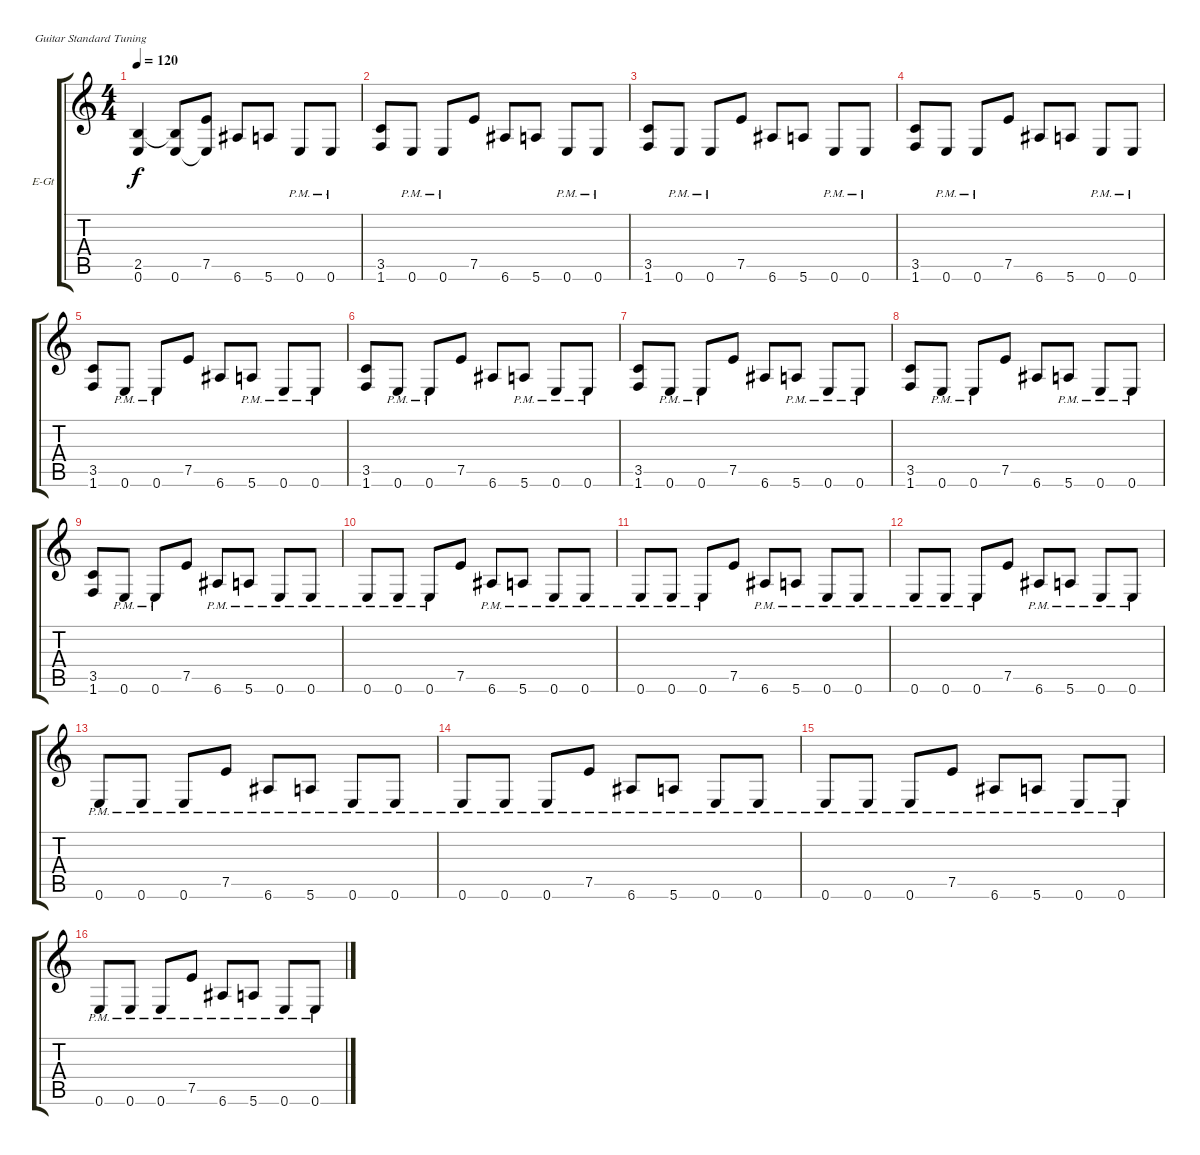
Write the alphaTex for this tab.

\bracketExtendMode groupsimilarinstruments
\firstSystemTrackNameOrientation horizontal
\otherSystemsTrackNameOrientation horizontal
\track ("James Rythm 2" "E-Gt") {instrument distortionguitar}
\staff {score tabs}
\tuning (E4 B3 G3 D3 A2 E2)
\ts (4 4)
\tempo 120
\clef g2
\ks c
(2.5 0.6).4{dy f} (2.5{t} 0.6).8 (7.5 0.6{t}).8 6.6.8 5.6.8 0.6{pm}.8 0.6{pm}.8 |
(3.5 1.6).8 0.6{pm}.8 0.6{pm}.8 7.5.8 6.6.8 5.6.8 0.6{pm}.8 0.6{pm}.8 |
(3.5 1.6).8 0.6{pm}.8 0.6{pm}.8 7.5.8 6.6.8 5.6.8 0.6{pm}.8 0.6{pm}.8 |
(3.5 1.6).8 0.6{pm}.8 0.6{pm}.8 7.5.8 6.6.8 5.6.8 0.6{pm}.8 0.6{pm}.8 |
(3.5 1.6).8 0.6{pm}.8 0.6{pm}.8 7.5.8 6.6.8 5.6{pm}.8 0.6{pm}.8 0.6{pm}.8 |
(3.5 1.6).8 0.6{pm}.8 0.6{pm}.8 7.5.8 6.6.8 5.6{pm}.8 0.6{pm}.8 0.6{pm}.8 |
(3.5 1.6).8 0.6{pm}.8 0.6{pm}.8 7.5.8 6.6.8 5.6{pm}.8 0.6{pm}.8 0.6{pm}.8 |
(3.5 1.6).8 0.6{pm}.8 0.6{pm}.8 7.5.8 6.6.8 5.6{pm}.8 0.6{pm}.8 0.6{pm}.8 |
(3.5 1.6).8 0.6{pm}.8 0.6{pm}.8 7.5.8 6.6{pm}.8 5.6{pm}.8 0.6{pm}.8 0.6{pm}.8 |
0.6{pm}.8 0.6{pm}.8 0.6{pm}.8 7.5.8 6.6{pm}.8 5.6{pm}.8 0.6{pm}.8 0.6{pm}.8 |
0.6{pm}.8 0.6{pm}.8 0.6{pm}.8 7.5.8 6.6{pm}.8 5.6{pm}.8 0.6{pm}.8 0.6{pm}.8 |
0.6{pm}.8 0.6{pm}.8 0.6{pm}.8 7.5.8 6.6{pm}.8 5.6{pm}.8 0.6{pm}.8 0.6{pm}.8 |
0.6{pm}.8 0.6{pm}.8 0.6{pm}.8 7.5{pm}.8 6.6{pm}.8 5.6{pm}.8 0.6{pm}.8 0.6{pm}.8 |
0.6{pm}.8 0.6{pm}.8 0.6{pm}.8 7.5{pm}.8 6.6{pm}.8 5.6{pm}.8 0.6{pm}.8 0.6{pm}.8 |
0.6{pm}.8 0.6{pm}.8 0.6{pm}.8 7.5{pm}.8 6.6{pm}.8 5.6{pm}.8 0.6{pm}.8 0.6{pm}.8 |
0.6{pm}.8 0.6{pm}.8 0.6{pm}.8 7.5{pm}.8 6.6{pm}.8 5.6{pm}.8 0.6{pm}.8 0.6{pm}.8
